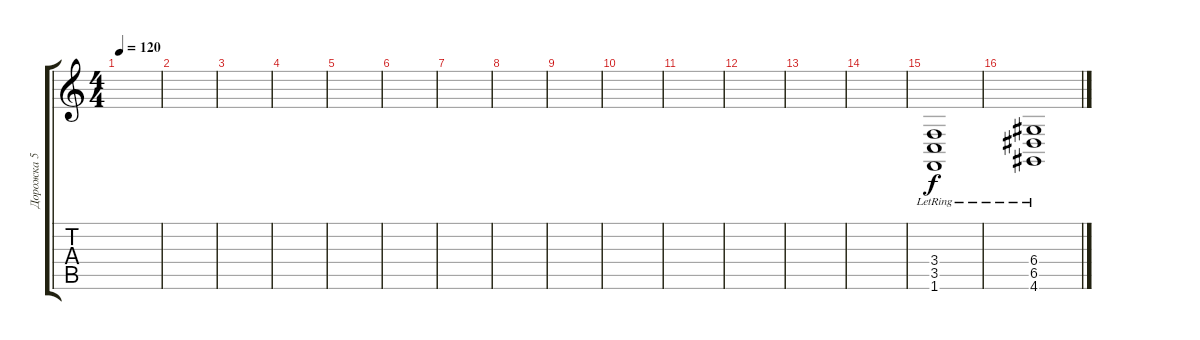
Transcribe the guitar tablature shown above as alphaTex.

\track ("Дорожка 5" "Дорожка 5") {instrument electricgrandpiano}
\staff {score tabs}
\tuning (E4 B3 G3 D3 A2 E2) {hide}
\ts (4 4)
\tempo 120
\clef g2
\ks c
|
|
|
|
|
|
|
|
|
|
|
|
|
|
(3.4{lr} 3.5 1.6).1 |
(6.4{lr} 6.5 4.6).1
